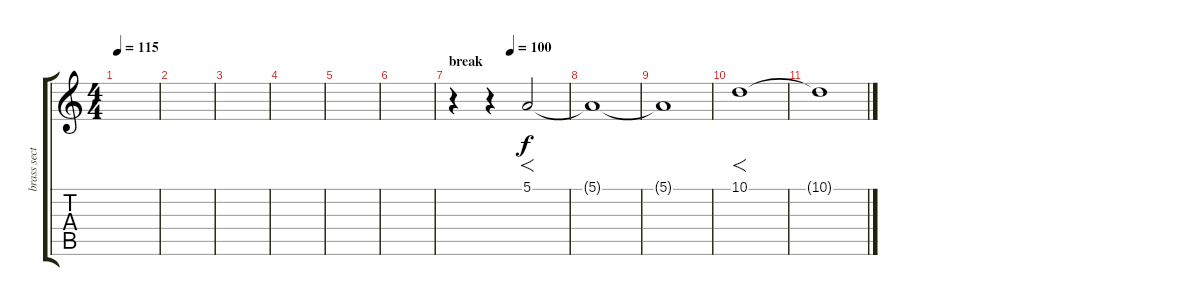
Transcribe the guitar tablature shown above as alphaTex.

\track ("brass section" "brass sect") {instrument brasssection}
\staff {score tabs}
\tuning (E4 B3 G3 D3 A2 E2) {hide}
\ts (4 4)
\tempo 115
\clef g2
\ks c
|
|
|
|
|
|
\section ("" "break")
\tempo (100 0.5)
r.4 r.4 5.1.2{f volume 13} |
5.1{t}.1 |
5.1{t}.1 |
10.1.1{f} |
10.1{t}.1
